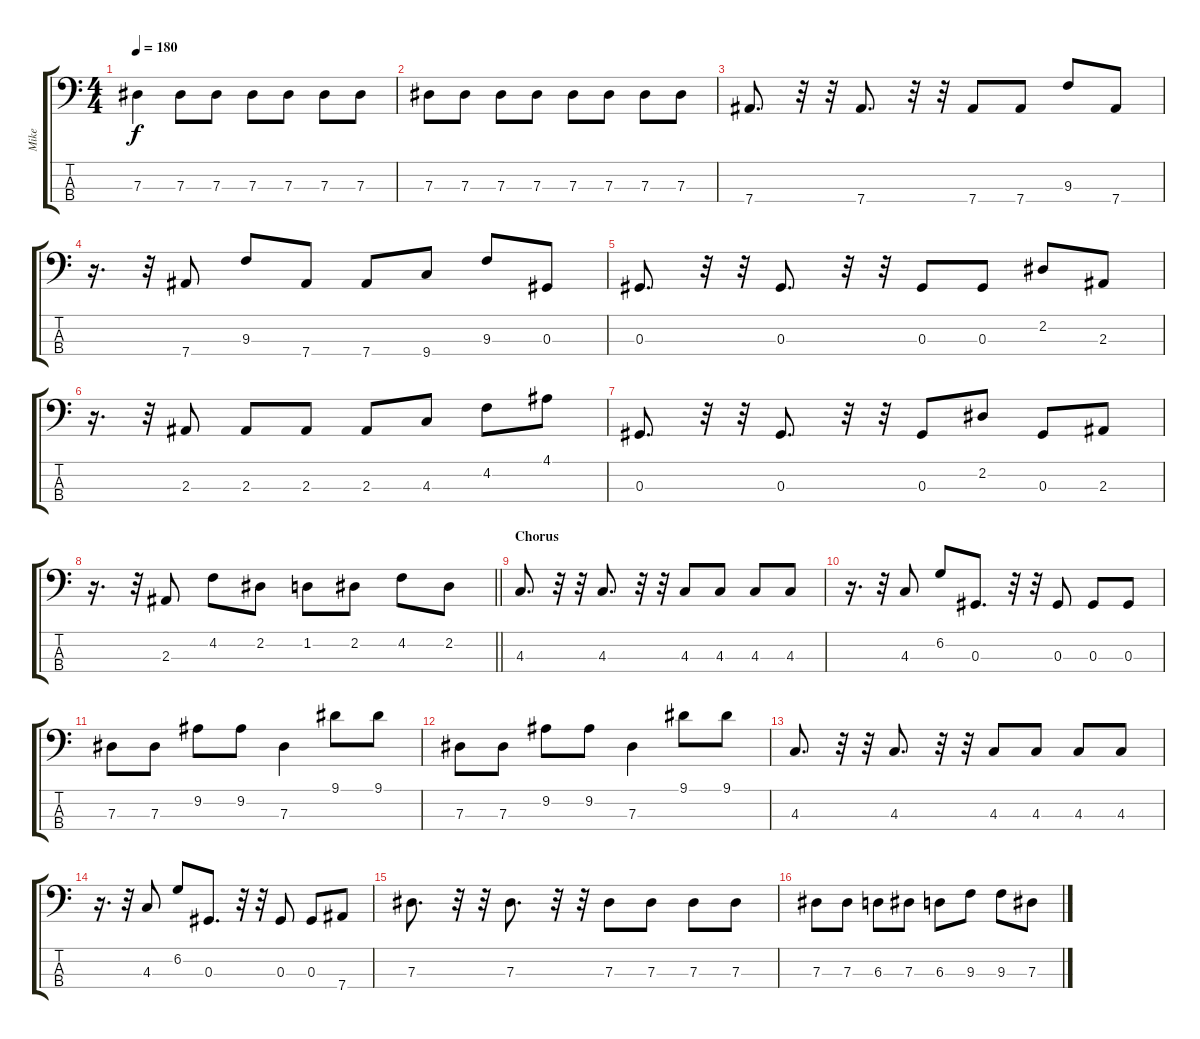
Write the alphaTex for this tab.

\track ("Mike" "Mike") {instrument electricbasspick}
\staff {score tabs}
\tuning (Gb2 Db2 Ab1 Eb1) {hide}
\ts (4 4)
\tempo 180
\clef f4
\ks c
7.3.4{dy f} 7.3.8 7.3.8 7.3.8 7.3.8 7.3.8 7.3.8 |
7.3.8 7.3.8 7.3.8 7.3.8 7.3.8 7.3.8 7.3.8 7.3.8 |
7.4.8{d} r.32 r.32 7.4.8{d} r.32 r.32 7.4.8 7.4.8 9.3.8 7.4.8 |
r.16{d} r.32 7.4.8 9.3.8 7.4.8 7.4.8 9.4.8 9.3.8 0.3.8 |
0.3.8{d} r.32 r.32 0.3.8{d} r.32 r.32 0.3.8 0.3.8 2.2.8 2.3.8 |
r.16{d} r.32 2.3.8 2.3.8 2.3.8 2.3.8 4.3.8 4.2.8 4.1.8 |
0.3.8{d} r.32 r.32 0.3.8{d} r.32 r.32 0.3.8 2.2.8 0.3.8 2.3.8 |
\barLineRight lightlight
r.16{d} r.32 2.3.8 4.2.8 2.2.8 1.2.8 2.2.8 4.2.8 2.2.8 |
\section ("" "Chorus")
4.3.8{d} r.32 r.32 4.3.8{d} r.32 r.32 4.3.8 4.3.8 4.3.8 4.3.8 |
r.16{d} r.32 4.3.8 6.2.8 0.3.8{d} r.32 r.32 0.3.8 0.3.8 0.3.8 |
7.3.8 7.3.8 9.2.8 9.2.8 7.3.4 9.1.8 9.1.8 |
7.3.8 7.3.8 9.2.8 9.2.8 7.3.4 9.1.8 9.1.8 |
4.3.8{d} r.32 r.32 4.3.8{d} r.32 r.32 4.3.8 4.3.8 4.3.8 4.3.8 |
r.16{d} r.32 4.3.8 6.2.8 0.3.8{d} r.32 r.32 0.3.8 0.3.8 7.4.8 |
7.3.8{d} r.32 r.32 7.3.8{d} r.32 r.32 7.3.8 7.3.8 7.3.8 7.3.8 |
7.3.8 7.3.8 6.3.8 7.3.8 6.3.8 9.3.8 9.3.8 7.3.8
